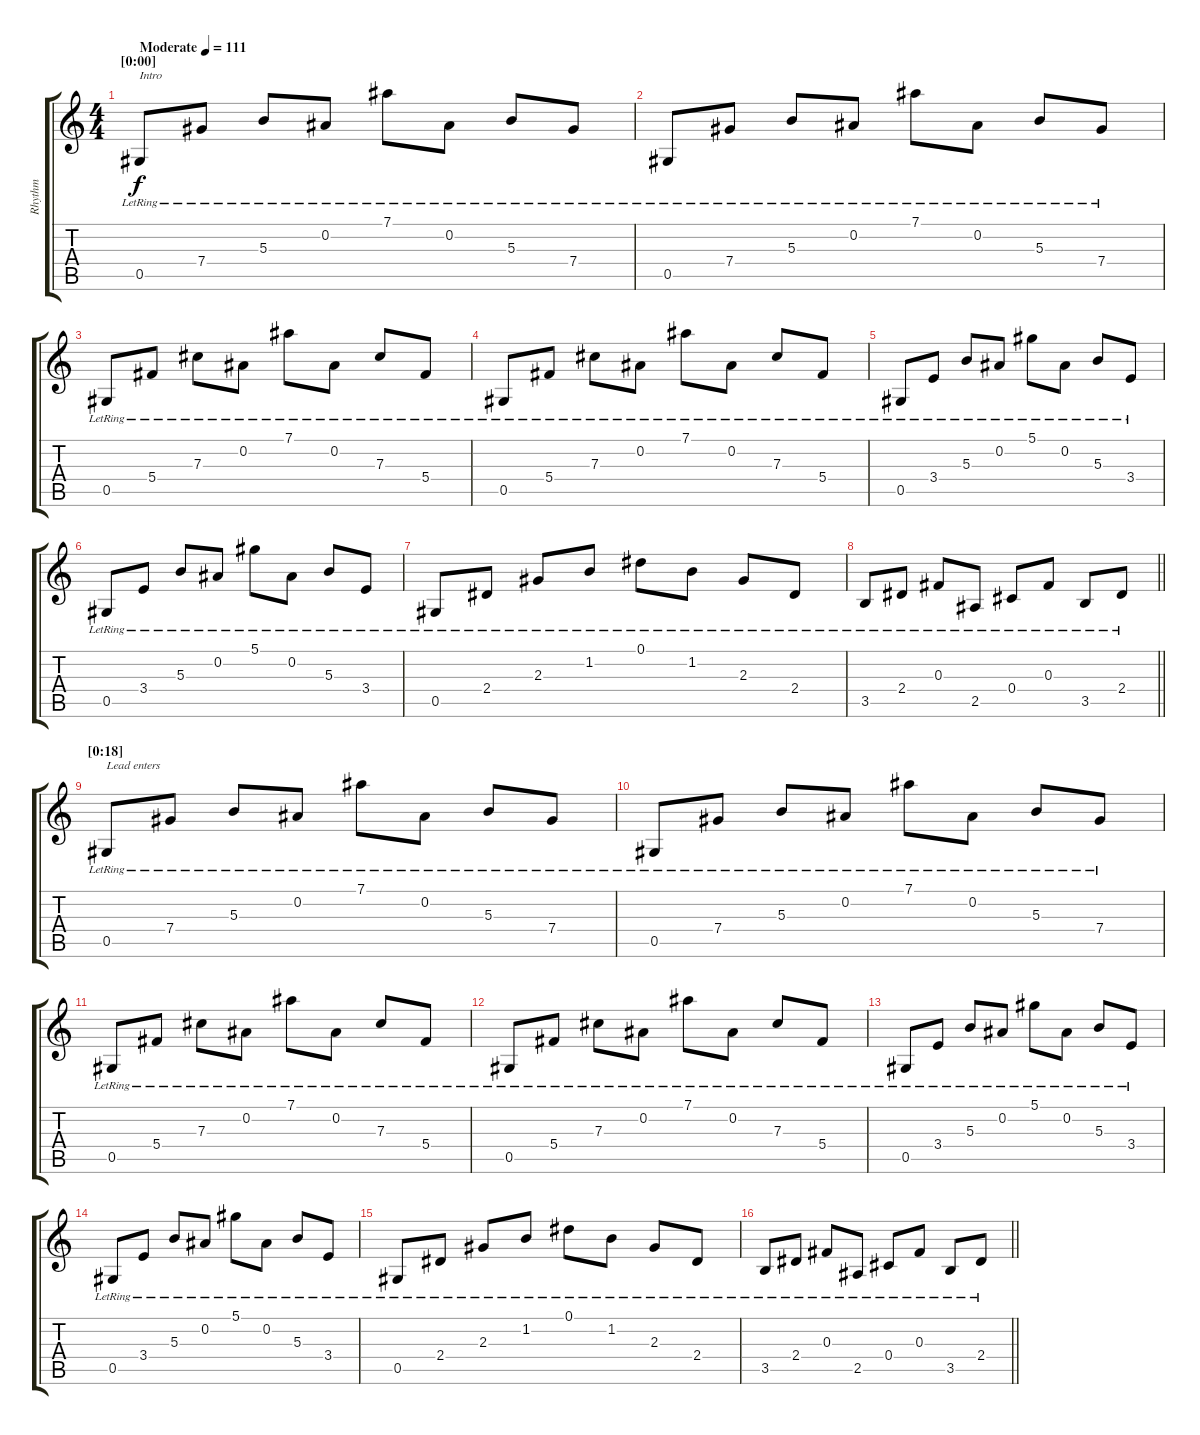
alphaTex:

\track ("Rhythm" "Rhythm") {instrument electricguitarclean}
\staff {score tabs}
\tuning (Eb4 Bb3 Gb3 Db3 Ab2 Eb2) {hide}
\ts (4 4)
\section ("" "[0:00]")
\tempo (111 "Moderate")
\clef g2
\ks c
0.5{lr}.8{txt "Intro" dy f instrument electricguitarclean} 7.4{lr}.8 5.3{lr}.8 0.2{lr}.8 7.1{lr}.8 0.2{lr}.8 5.3{lr}.8 7.4{lr}.8 |
0.5{lr}.8 7.4{lr}.8 5.3{lr}.8 0.2{lr}.8 7.1{lr}.8 0.2{lr}.8 5.3{lr}.8 7.4{lr}.8 |
0.5{lr}.8 5.4{lr}.8 7.3{lr}.8 0.2{lr}.8 7.1{lr}.8 0.2{lr}.8 7.3{lr}.8 5.4{lr}.8 |
0.5{lr}.8 5.4{lr}.8 7.3{lr}.8 0.2{lr}.8 7.1{lr}.8 0.2{lr}.8 7.3{lr}.8 5.4{lr}.8 |
0.5{lr}.8 3.4{lr}.8 5.3{lr}.8 0.2{lr}.8 5.1{lr}.8 0.2{lr}.8 5.3{lr}.8 3.4{lr}.8 |
0.5{lr}.8 3.4{lr}.8 5.3{lr}.8 0.2{lr}.8 5.1{lr}.8 0.2{lr}.8 5.3{lr}.8 3.4{lr}.8 |
0.5{lr}.8 2.4{lr}.8 2.3{lr}.8 1.2{lr}.8 0.1{lr}.8 1.2{lr}.8 2.3{lr}.8 2.4{lr}.8 |
\barLineRight lightlight
3.5{lr}.8 2.4{lr}.8 0.3{lr}.8 2.5{lr}.8 0.4{lr}.8 0.3{lr}.8 3.5{lr}.8 2.4{lr}.8 |
\section ("" "[0:18]")
0.5{lr}.8{txt "Lead enters"} 7.4{lr}.8 5.3{lr}.8 0.2{lr}.8 7.1{lr}.8 0.2{lr}.8 5.3{lr}.8 7.4{lr}.8 |
0.5{lr}.8 7.4{lr}.8 5.3{lr}.8 0.2{lr}.8 7.1{lr}.8 0.2{lr}.8 5.3{lr}.8 7.4{lr}.8 |
0.5{lr}.8 5.4{lr}.8 7.3{lr}.8 0.2{lr}.8 7.1{lr}.8 0.2{lr}.8 7.3{lr}.8 5.4{lr}.8 |
0.5{lr}.8 5.4{lr}.8 7.3{lr}.8 0.2{lr}.8 7.1{lr}.8 0.2{lr}.8 7.3{lr}.8 5.4{lr}.8 |
0.5{lr}.8 3.4{lr}.8 5.3{lr}.8 0.2{lr}.8 5.1{lr}.8 0.2{lr}.8 5.3{lr}.8 3.4{lr}.8 |
0.5{lr}.8 3.4{lr}.8 5.3{lr}.8 0.2{lr}.8 5.1{lr}.8 0.2{lr}.8 5.3{lr}.8 3.4{lr}.8 |
0.5{lr}.8 2.4{lr}.8 2.3{lr}.8 1.2{lr}.8 0.1{lr}.8 1.2{lr}.8 2.3{lr}.8 2.4{lr}.8 |
\barLineRight lightlight
3.5{lr}.8 2.4{lr}.8 0.3{lr}.8 2.5{lr}.8 0.4{lr}.8 0.3{lr}.8 3.5{lr}.8 2.4{lr}.8
